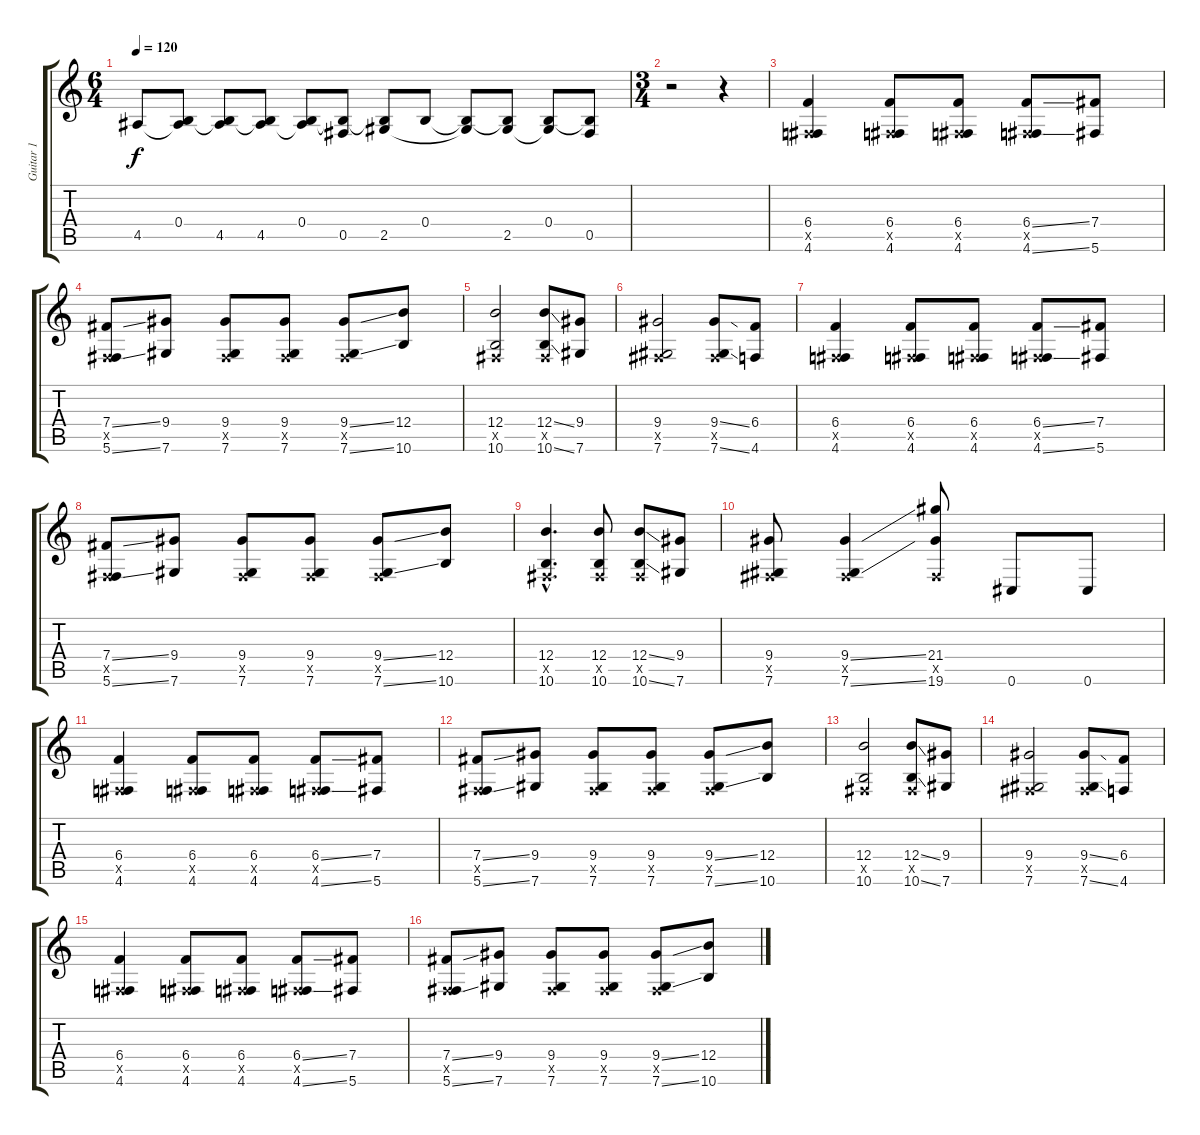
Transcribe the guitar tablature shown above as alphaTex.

\track ("Guitar 1" "Guitar 1") {instrument overdrivenguitar}
\staff {score tabs}
\tuning (Db4 Ab3 E3 B2 Gb2 Db2) {hide}
\ts (6 4)
\tempo 120
\clef g2
\ks c
4.5.8{dy f} (0.4 4.5{t}).8 (0.4{t} 4.5).8 (0.4{t} 4.5).8 (0.4 4.5{t}).8 (0.4{t} 0.5).8 (0.4{t} 2.5).8 0.4.8 (0.4{t} 2.5{t}).8 (0.4{t} 2.5).8 (0.4 2.5{t}).8 (0.4{t} 0.5).8 |
\ts (3 4)
r.2 r.4 |
(6.4 0.5{x} 4.6).4 (6.4 0.5{x} 4.6).8 (6.4 0.5{x} 4.6).8 (6.4{ss} 0.5{x} 4.6{ss}).8 (7.4 5.6).8 |
(7.4{ss} 0.5{x} 5.6{ss}).8 (9.4 7.6).8 (9.4 0.5{x} 7.6).8 (9.4 0.5{x} 7.6).8 (9.4{ss} 0.5{x} 7.6{ss}).8 (12.4 10.6).8 |
(12.4 0.5{x} 10.6).2 (12.4{ss} 0.5{x} 10.6{ss}).8 (9.4 7.6).8 |
(9.4 0.5{x} 7.6).2 (9.4{ss} 0.5{x} 7.6{ss}).8 (6.4 4.6).8 |
(6.4 0.5{x} 4.6).4 (6.4 0.5{x} 4.6).8 (6.4 0.5{x} 4.6).8 (6.4{ss} 0.5{x} 4.6{ss}).8 (7.4 5.6).8 |
(7.4{ss} 0.5{x} 5.6{ss}).8 (9.4 7.6).8 (9.4 0.5{x} 7.6).8 (9.4 0.5{x} 7.6).8 (9.4{ss} 0.5{x} 7.6{ss}).8 (12.4 10.6).8 |
(12.4{hac} 0.5{hac x} 10.6{hac}).4{d} (12.4 0.5{x} 10.6).8 (12.4{ss} 0.5{x} 10.6{ss}).8 (9.4 7.6).8 |
(9.4 0.5{x} 7.6).8 (9.4{ss} 0.5{x} 7.6{ss}).4 (21.4 0.5{x} 19.6).8 0.6.8 0.6.8 |
(6.4 0.5{x} 4.6).4 (6.4 0.5{x} 4.6).8 (6.4 0.5{x} 4.6).8 (6.4{ss} 0.5{x} 4.6{ss}).8 (7.4 5.6).8 |
(7.4{ss} 0.5{x} 5.6{ss}).8 (9.4 7.6).8 (9.4 0.5{x} 7.6).8 (9.4 0.5{x} 7.6).8 (9.4{ss} 0.5{x} 7.6{ss}).8 (12.4 10.6).8 |
(12.4 0.5{x} 10.6).2 (12.4{ss} 0.5{x} 10.6{ss}).8 (9.4 7.6).8 |
(9.4 0.5{x} 7.6).2 (9.4{ss} 0.5{x} 7.6{ss}).8 (6.4 4.6).8 |
(6.4 0.5{x} 4.6).4 (6.4 0.5{x} 4.6).8 (6.4 0.5{x} 4.6).8 (6.4{ss} 0.5{x} 4.6{ss}).8 (7.4 5.6).8 |
(7.4{ss} 0.5{x} 5.6{ss}).8 (9.4 7.6).8 (9.4 0.5{x} 7.6).8 (9.4 0.5{x} 7.6).8 (9.4{ss} 0.5{x} 7.6{ss}).8 (12.4 10.6).8
